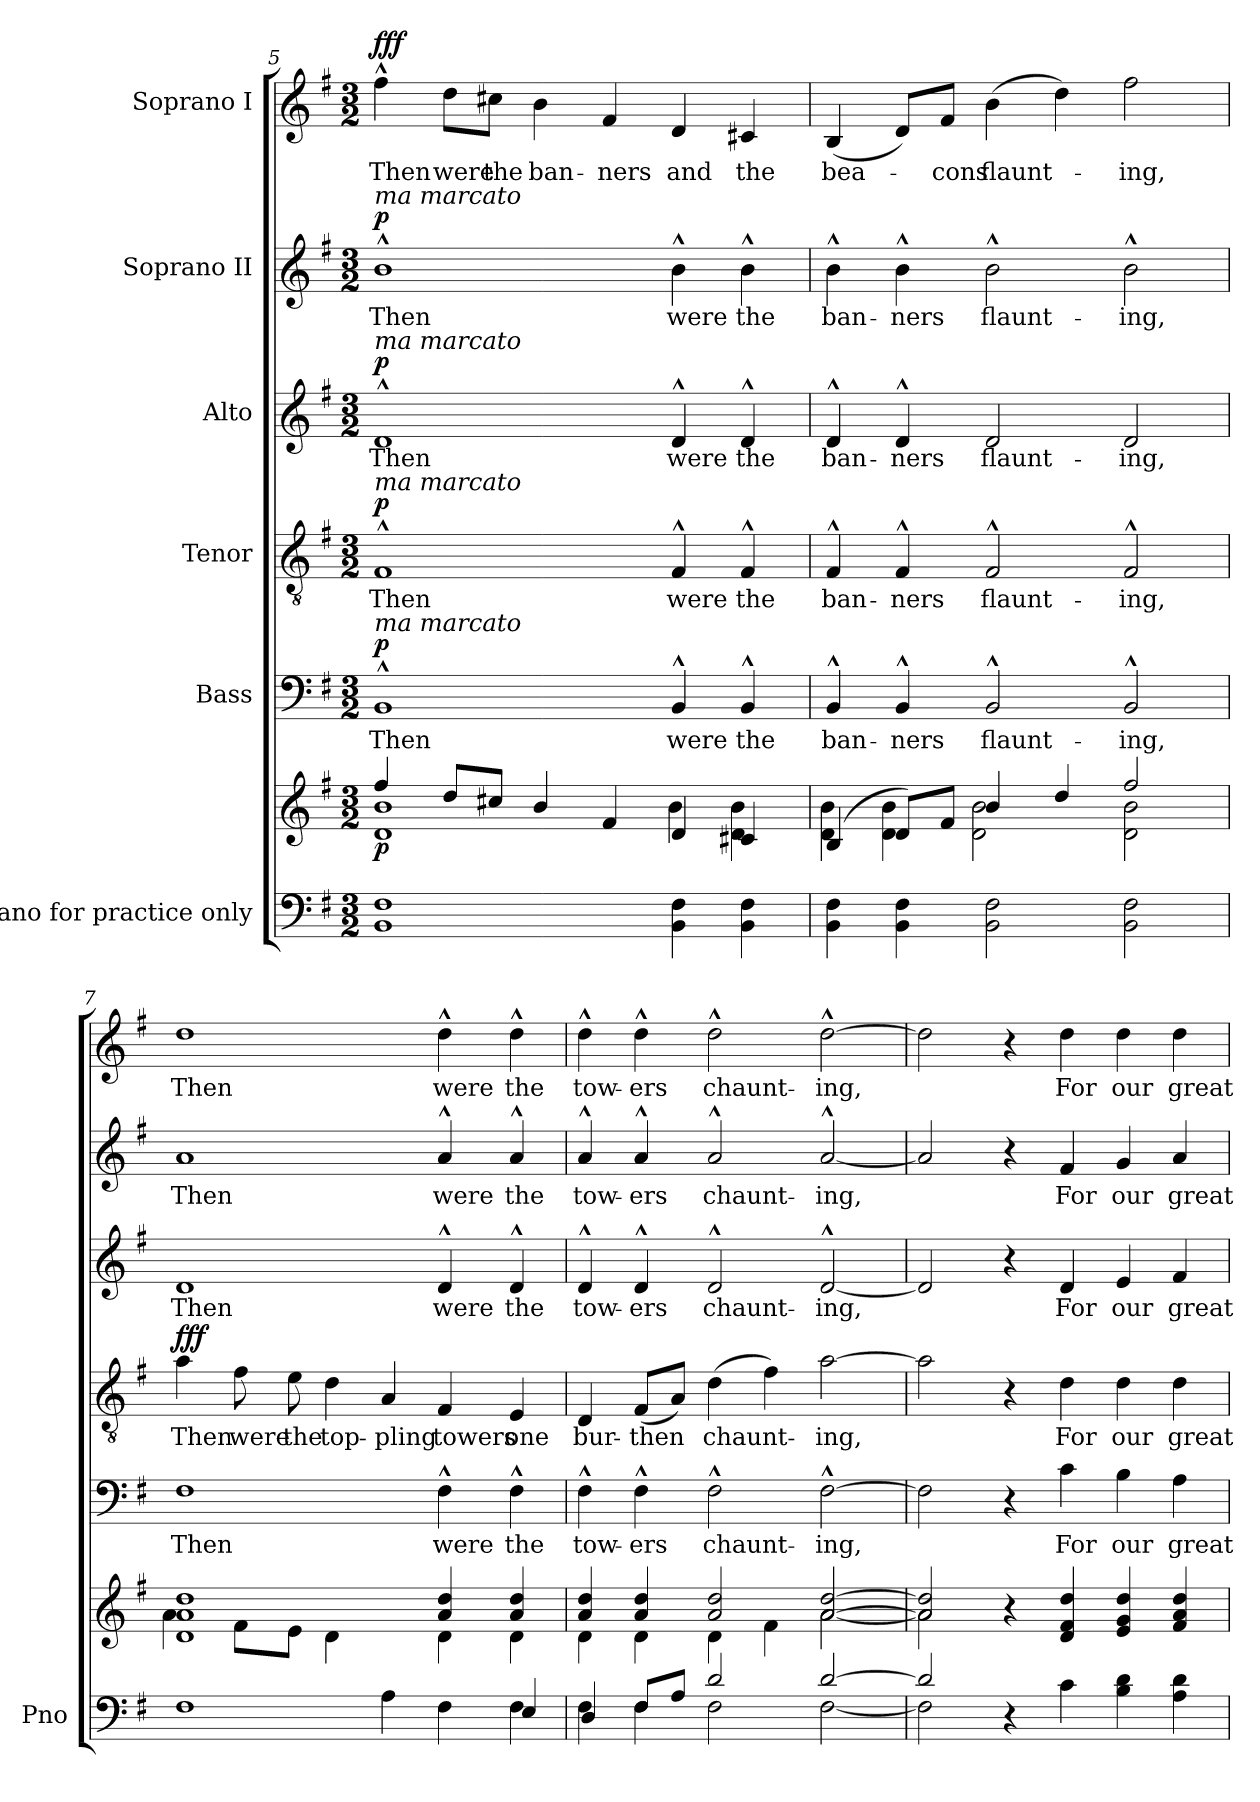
**kern	**kern	**dynam	**kern	**text	**dynam	**kern	**text	**dynam	**kern	**text	**dynam	**kern	**text	**dynam	**kern	**text	**dynam
*part6	*part6	*part6	*part5	*part5	*part5	*part4	*part4	*part4	*part3	*part3	*part3	*part2	*part2	*part2	*part1	*part1	*part1
*staff7	*staff6	*staff6/7	*staff5	*staff5	*staff5	*staff4	*staff4	*staff4	*staff3	*staff3	*staff3	*staff2	*staff2	*staff2	*staff1	*staff1	*staff1
*I"Piano for practice only	*	*	*I"Bass	*	*	*I"Tenor	*	*	*I"Alto	*	*	*I"Soprano II	*	*	*I"Soprano I	*	*
*I'Pno	*	*	*	*	*	*	*	*	*	*	*	*	*	*	*	*	*
*clefF4	*clefG2	*	*clefF4	*	*	*clefGv2	*	*	*clefG2	*	*	*clefG2	*	*	*clefG2	*	*
*k[f#]	*k[f#]	*	*k[f#]	*	*	*k[f#]	*	*	*k[f#]	*	*	*k[f#]	*	*	*k[f#]	*	*
*M3/2	*M3/2	*	*M3/2	*	*	*M3/2	*	*	*M3/2	*	*	*M3/2	*	*	*M3/2	*	*
=5	=5	=5	=5	=5	=5	=5	=5	=5	=5	=5	=5	=5	=5	=5	=5	=5	=5
*	*^	*	*	*	*	*	*	*	*	*	*	*	*	*	*	*	*
!	!	!	!	!	!	!	!	!	!	!	!	!	!LO:TX:a:i:t=ma marcato	!	!	!	!	!
!	!	!	!	!	!	!	!	!	!	!LO:TX:a:i:t=ma marcato	!	!	!	!	!	!	!	!
!	!	!	!	!	!	!	!LO:TX:a:i:t=ma marcato	!	!	!	!	!	!	!	!	!	!	!
!	!	!	!	!LO:TX:a:i:t=ma marcato	!	!	!	!	!	!	!	!	!	!	!	!	!	!
!	!	!	!LO:DY:b	!	!	!LO:DY:a	!	!	!LO:DY:a	!	!	!LO:DY:a	!	!	!LO:DY:a	!	!	!LO:DY:a
1BB 1F#	4ff#/	1d 1b	p	1BB^^	Then	p	1F#^^	Then	p	1d^^	Then	p	1b^^	Then	p	4ff#^^\	Then	fff
.	8dd/L	.	.	.	.	.	.	.	.	.	.	.	.	.	.	8dd\L	were	.
.	8cc#X/J	.	.	.	.	.	.	.	.	.	.	.	.	.	.	8cc#X\J	the	.
.	4b/	.	.	.	.	.	.	.	.	.	.	.	.	.	.	4b\	ban-	.
.	4f#/	.	.	.	.	.	.	.	.	.	.	.	.	.	.	4f#/	-ners	.
4BB\ 4F#\	4d/	4b\	.	4BB^^/	were	.	4F#^^/	were	.	4d^^/	were	.	4b^^\	were	.	4d/	and	.
4BB\ 4F#\	4c#X/	4d\ 4b\	.	4BB^^/	the	.	4F#^^/	the	.	4d^^/	the	.	4b^^\	the	.	4c#X/	the	.
=6	=6	=6	=6	=6	=6	=6	=6	=6	=6	=6	=6	=6	=6	=6	=6	=6	=6	=6
4BB\ 4F#\	(<4B/	4d\ 4b\	.	4BB^^/	ban-	.	4F#^^/	ban-	.	4d^^/	ban-	.	4b^^\	ban-	.	(4B/	bea-	.
4BB\ 4F#\	8d/L)	4d\ 4b\	.	4BB^^/	-ners	.	4F#^^/	-ners	.	4d^^/	-ners	.	4b^^\	-ners	.	8d/L)	.	.
.	8f#/J	.	.	.	.	.	.	.	.	.	.	.	.	.	.	8f#/J	-cons	.
2BB\ 2F#\	4b/	2d\ 2b\	.	2BB^^/	flaunt-	.	2F#^^/	flaunt-	.	2d/	flaunt-	.	2b^^\	flaunt-	.	(4b\	flaunt-	.
.	4dd/	.	.	.	.	.	.	.	.	.	.	.	.	.	.	4dd\)	.	.
2BB\ 2F#\	2ff#/	2d\ 2b\	.	2BB^^/	-ing,	.	2F#^^/	-ing,	.	2d/	-ing,	.	2b^^\	-ing,	.	2ff#\	-ing,	.
=7	=7	=7	=7	=7	=7	=7	=7	=7	=7	=7	=7	=7	=7	=7	=7	=7	=7	=7
*^	*	*	*	*	*	*	*	*	*	*	*	*	*	*	*	*	*	*
*	*^	*	*	*	*	*	*	*	*	*	*	*	*	*	*	*	*	*	*
!	!	!	!	!	!	!	!	!	!	!	!LO:DY:a	!	!	!	!	!	!	!	!	!LO:DY:a
!	!	!	!	!	!	!	!	!	!	!	!	!	!	!	!	!	!	!	!	!LO:DY:n=1:a
2.ryy	1F#	1ryy	1d 1a 1dd	4a\	.	1F#	Then	.	4a\	Then	fff	1d	Then	.	1a	Then	.	1dd	Then	p other-dynamics
.	.	.	.	8f#\L	.	.	.	.	8f#\	were	.	.	.	.	.	.	.	.	.	.
.	.	.	.	8e\J	.	.	.	.	8e\	the	.	.	.	.	.	.	.	.	.	.
.	.	.	.	4d\	.	.	.	.	4d\	top-	.	.	.	.	.	.	.	.	.	.
4A\	.	.	.	4ryy	.	.	.	.	4A/	-pling	.	.	.	.	.	.	.	.	.	.
2ryy	4F#\	4ryy	4a/ 4dd/	4d\	.	4F#^^\	were	.	4F#/	towers	.	4d^^/	were	.	4a^^/	were	.	4dd^^\	were	.
.	4F#\	4E/	4a/ 4dd/	4d\	.	4F#^^\	the	.	4E/	one	.	4d^^/	the	.	4a^^/	the	.	4dd^^\	the	.
*	*v	*v	*	*	*	*	*	*	*	*	*	*	*	*	*	*	*	*	*	*
=8	=8	=8	=8	=8	=8	=8	=8	=8	=8	=8	=8	=8	=8	=8	=8	=8	=8	=8	=8
4F#\	4D/	4a/ 4dd/	4d\	.	4F#^^\	tow-	.	4D/	bur-	.	4d^^/	tow-	.	4a^^/	tow-	.	4dd^^\	tow-	.
8F#/L	4F#\	4a/ 4dd/	4d\	.	4F#^^\	-ers	.	(8F#/L	-then	.	4d^^/	-ers	.	4a^^/	-ers	.	4dd^^\	-ers	.
8A/J	.	.	.	.	.	.	.	8A/J)	.	.	.	.	.	.	.	.	.	.	.
2d/	2F#\	2a/ 2dd/	4d\	.	2F#^^\	chaunt-	.	(4d\	chaunt-	.	2d^^/	chaunt-	.	2a^^/	chaunt-	.	2dd^^\	chaunt-	.
.	.	.	4f#\	.	.	.	.	4f#\)	.	.	.	.	.	.	.	.	.	.	.
[2d/	[2F#\	[2a/ [2dd/	[2a\	.	[2F#^^\	-ing,	.	[2a\	-ing,	.	[2d^^/	-ing,	.	[2a^^/	-ing,	.	[2dd^^\	-ing,	.
=9	=9	=9	=9	=9	=9	=9	=9	=9	=9	=9	=9	=9	=9	=9	=9	=9	=9	=9	=9
2d/]	2F#\]	2a/] 2dd/]	2a\]	.	2F#\]	.	.	2a\]	.	.	2d/]	.	.	2a/]	.	.	2dd\]	.	.
4r	2ryy	4r	2ryy	.	4r	.	.	4r	.	.	4r	.	.	4r	.	.	4r	.	.
!	!	!	!	!LO:DY:b	!	!	!	!	!	!	!	!	!	!	!	!	!	!	!
!	!	!	!	!LO:DY:n=1:b	!	!	!LO:DY:a	!	!	!	!	!	!	!	!	!	!	!	!
!	!	!	!	!	!	!	!LO:DY:n=1:a	!	!	!LO:DY:a	!	!	!	!	!	!	!	!	!
!	!	!	!	!	!	!	!	!	!	!LO:DY:n=1:a	!	!	!LO:DY:a	!	!	!	!	!	!
!	!	!	!	!	!	!	!	!	!	!	!	!	!LO:DY:n=1:a	!	!	!LO:DY:a	!	!	!
!	!	!	!	!	!	!	!	!	!	!	!	!	!	!	!	!LO:DY:n=1:a	!	!	!LO:DY:a
!	!	!	!	!	!	!	!	!	!	!	!	!	!	!	!	!	!	!	!LO:DY:n=1:a
4c\	.	4d/ 4f#/ 4dd/	.	ff other-dynamics	4c\	For	ff other-dynamics	4d\	For	ff other-dynamics	4d/	For	ff other-dynamics	4f#/	For	ff other-dynamics	4dd\	For	ff other-dynamics
4B\ 4d\	2ryy	4e/ 4g/ 4dd/	2ryy	.	4B\	our	.	4d\	our	.	4e/	our	.	4g/	our	.	4dd\	our	.
4A\ 4d\	.	4f#/ 4a/ 4dd/	.	.	4A\	great	.	4d\	great	.	4f#/	great	.	4a/	great	.	4dd\	great	.
*v	*v	*	*	*	*	*	*	*	*	*	*	*	*	*	*	*	*	*	*
*	*v	*v	*	*	*	*	*	*	*	*	*	*	*	*	*	*	*	*
=	=	=	=	=	=	=	=	=	=	=	=	=	=	=	=	=	=
*-	*-	*-	*-	*-	*-	*-	*-	*-	*-	*-	*-	*-	*-	*-	*-	*-	*-
